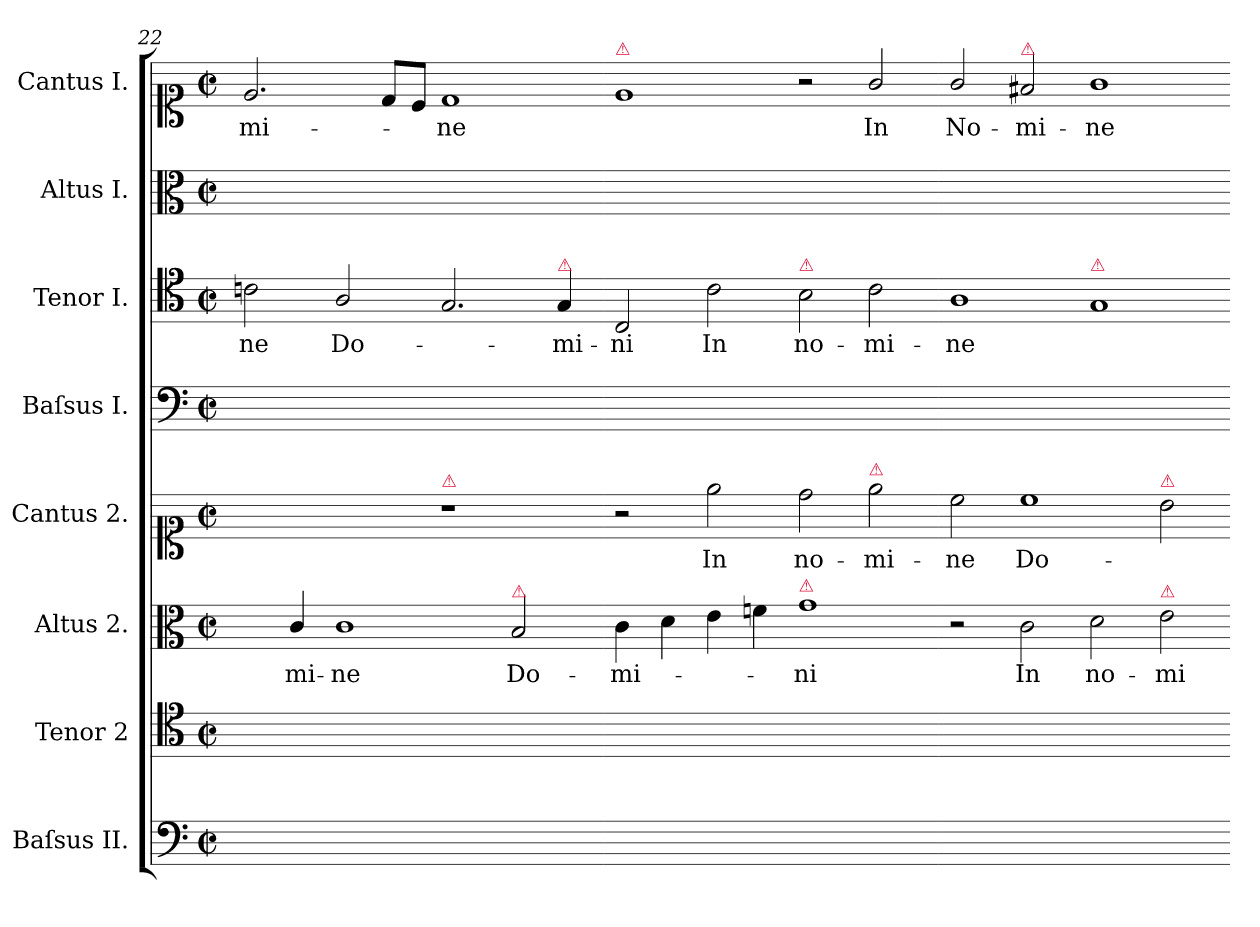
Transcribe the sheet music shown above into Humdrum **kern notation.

**kern	**kern	**kern	**text	**kern	**text	**kern	**kern	**text	**kern	**kern	**text
*part8	*part7	*part6	*part6	*part5	*part5	*part4	*part3	*part3	*part2	*part1	*part1
*staff8	*staff7	*staff6	*staff6	*staff5	*staff5	*staff4	*staff3	*staff3	*staff2	*staff1	*staff1
*I"Baſsus II.	*I"Tenor 2	*I"Altus 2.	*	*I"Cantus 2.	*	*I"Baſsus I.	*I"Tenor I.	*	*I"Altus I.	*I"Cantus I.	*
*I'B 2	*I'T 2	*I'A 2	*	*I'S 2	*	*I'B 1	*I'T 1	*	*I'A 1	*I'S 1	*
*clefF4	*clefC4	*clefC3	*	*clefC1	*	*clefF4	*clefC4	*	*clefC3	*clefC1	*
*k[]	*k[]	*k[]	*	*k[]	*	*k[]	*k[]	*	*k[]	*k[]	*
*a:	*a:	*a:	*	*a:	*	*a:	*a:	*	*a:	*a:	*
*M2/1	*M2/1	*M2/1	*	*M2/1	*	*M2/1	*M2/1	*	*M2/1	*M2/1	*
*met(c|)	*met(c|)	*met(c|)	*	*met(c|)	*	*met(c|)	*met(c|)	*	*met(c|)	*met(c|)	*
=22	=22	=22	=22	=22	=22	=22	=22	=22	=22	=22	=22
!	!	!	!	!	!	!	!	!LO:LY:i	!	!	!LO:LY:i
0ryy	0ryy	4ryy	.	1ryy	.	0ryy	2cn\	-ne	0ryy	2.e/	-mi-
!	!	!	!LO:LY:i	!	!	!	!	!	!	!	!
.	.	4c/	-mi-	.	.	.	.	.	.	.	.
!	!	!	!LO:LY:i	!	!	!	!	!LO:LY:i	!	!	!
.	.	1c	-ne	.	.	.	2A/	Do-	.	.	.
.	.	.	.	.	.	.	.	.	.	8d/L	.
.	.	.	.	.	.	.	.	.	.	8c/J	.
!	!	!	!	!LO:TX:a:color=crimson:t=⚠	!	!	!	!	!	!	!
!	!	!	!	!	!	!	!	!	!	!	!LO:LY:i
.	.	.	.	1r	.	.	2.G/	.	.	1d	-ne
!	!	!LO:TX:a:color=crimson:t=⚠	!	!	!	!	!	!	!	!	!
!	!	!	!LO:LY:i	!	!	!	!	!	!	!	!
.	.	2B/	Do-	.	.	.	.	.	.	.	.
!	!	!	!	!	!	!	!LO:TX:a:color=crimson:t=⚠	!	!	!	!
!	!	!	!	!	!	!	!	!LO:LY:i	!	!	!
.	.	.	.	.	.	.	4G/	-mi-	.	.	.
=23-	=23-	=23-	=23-	=23-	=23-	=23-	=23-	=23-	=23-	=23-	=23-
!	!	!	!	!	!	!	!	!	!	!LO:TX:a:color=crimson:t=⚠	!
!	!	!	!LO:LY:i	!	!	!	!	!LO:LY:i	!	!	!
0ryy	0ryy	4c\	-mi-	2r	.	0ryy	2C/	-ni	0ryy	1e	.
.	.	4d\	.	.	.	.	.	.	.	.	.
!	!	!	!	!	!LO:LY:i	!	!	!LO:LY:i	!	!	!
.	.	4e\	.	2ee\	In	.	2c\	In	.	.	.
.	.	4fn\	.	.	.	.	.	.	.	.	.
!	!	!	!	!	!	!	!LO:TX:a:color=crimson:t=⚠	!	!	!	!
!	!	!LO:TX:a:color=crimson:t=⚠	!	!	!	!	!	!	!	!	!
!	!	!	!LO:LY:i	!	!LO:LY:i	!	!	!LO:LY:i	!	!	!
.	.	1g	-ni	2dd\	no-	.	2B\	no-	.	2r	.
!	!	!	!	!LO:TX:a:color=crimson:t=⚠	!	!	!	!	!	!	!
!	!	!	!	!	!LO:LY:i	!	!	!LO:LY:i	!	!	!LO:LY:i
.	.	.	.	2ee\	-mi-	.	2c\	-mi-	.	2g/	In
=24-	=24-	=24-	=24-	=24-	=24-	=24-	=24-	=24-	=24-	=24-	=24-
!	!	!	!	!	!LO:LY:i	!	!	!LO:LY:i	!	!	!LO:LY:i
0ryy	0ryy	2r	.	2cc\	-ne	0ryy	1A	-ne	0ryy	2g/	No-
!	!	!	!	!	!	!	!	!	!	!LO:TX:a:color=crimson:t=⚠	!
!	!	!	!LO:LY:i	!	!LO:LY:i	!	!	!	!	!	!LO:LY:i
.	.	2c\	In	1cc	Do-	.	.	.	.	2f#X/	-mi-
!	!	!	!	!	!	!	!LO:TX:a:color=crimson:t=⚠	!	!	!	!
!	!	!	!LO:LY:i	!	!	!	!	!	!	!	!LO:LY:i
.	.	2d\	no-	.	.	.	1G	.	.	1g	-ne
!	!	!	!	!LO:TX:a:color=crimson:t=⚠	!	!	!	!	!	!	!
!	!	!LO:TX:a:color=crimson:t=⚠	!	!	!	!	!	!	!	!	!
!	!	!	!LO:LY:i	!	!	!	!	!	!	!	!
.	.	2e\	-mi-	2b\	.	.	.	.	.	.	.
=-	=-	=-	=-	=-	=-	=-	=-	=-	=-	=-	=-
*-	*-	*-	*-	*-	*-	*-	*-	*-	*-	*-	*-
